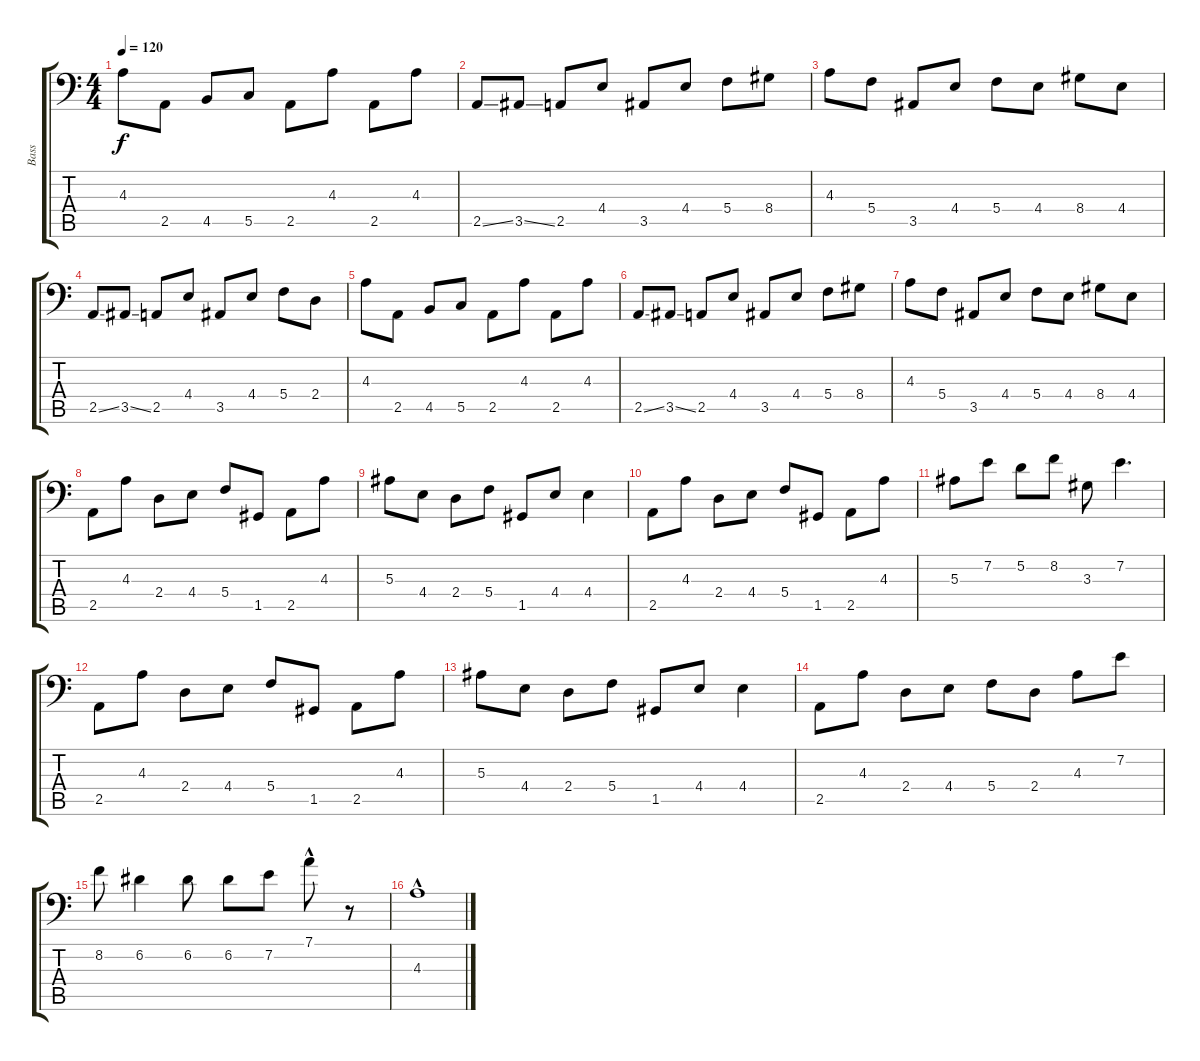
\track ("Bass" "Bass") {instrument fretlessbass}
\staff {score tabs}
\tuning (D3 A2 F2 C2 G1 D1) {hide}
\ts (4 4)
\tempo 120
\clef f4
\ks c
4.3.8{dy f} 2.5.8 4.5.8 5.5.8 2.5.8 4.3.8 2.5.8 4.3.8 |
2.5{ss}.8 3.5{ss}.8 2.5.8 4.4.8 3.5.8 4.4.8 5.4.8 8.4.8 |
4.3.8 5.4.8 3.5.8 4.4.8 5.4.8 4.4.8 8.4.8 4.4.8 |
2.5{ss}.8 3.5{ss}.8 2.5.8 4.4.8 3.5.8 4.4.8 5.4.8 2.4.8 |
4.3.8 2.5.8 4.5.8 5.5.8 2.5.8 4.3.8 2.5.8 4.3.8 |
2.5{ss}.8 3.5{ss}.8 2.5.8 4.4.8 3.5.8 4.4.8 5.4.8 8.4.8 |
4.3.8 5.4.8 3.5.8 4.4.8 5.4.8 4.4.8 8.4.8 4.4.8 |
2.5.8 4.3.8 2.4.8 4.4.8 5.4.8 1.5.8 2.5.8 4.3.8 |
5.3.8 4.4.8 2.4.8 5.4.8 1.5.8 4.4.8 4.4.4 |
2.5.8 4.3.8 2.4.8 4.4.8 5.4.8 1.5.8 2.5.8 4.3.8 |
5.3.8 7.2.8 5.2.8 8.2.8 3.3.8 7.2.4{d} |
2.5.8 4.3.8 2.4.8 4.4.8 5.4.8 1.5.8 2.5.8 4.3.8 |
5.3.8 4.4.8 2.4.8 5.4.8 1.5.8 4.4.8 4.4.4 |
2.5.8 4.3.8 2.4.8 4.4.8 5.4.8 2.4.8 4.3.8 7.2.8 |
8.2.8 6.2.4 6.2.8 6.2.8 7.2.8 7.1{hac}.8 r.8 |
4.3{hac}.1
